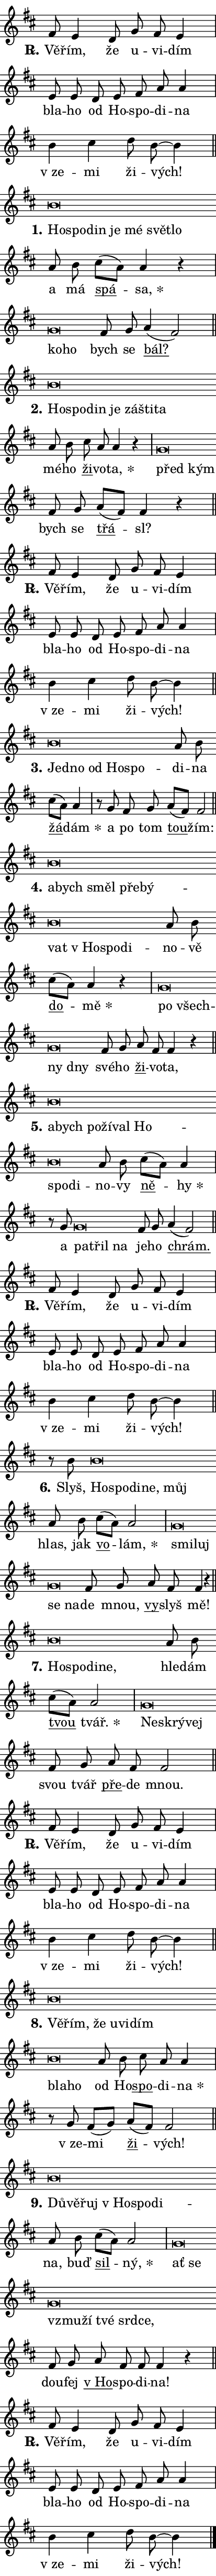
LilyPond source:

\version "2.24.0"
\header { tagline = "" }
\paper {
  indent = 0\cm
  top-margin = 0\cm
  right-margin = 0\cm
  bottom-margin = 0\cm
  left-margin = 0\cm
  paper-width = 7\cm
  page-breaking = #ly:one-page-breaking
  system-system-spacing.basic-distance = #11
  score-system-spacing.basic-distance = #11
  ragged-last = ##f
}


%% Author: Thomas Morley
%% https://lists.gnu.org/archive/html/lilypond-user/2020-05/msg00002.html
#(define (line-position grob)
"Returns position of @var[grob} in current system:
   @code{'start}, if at first time-step
   @code{'end}, if at last time-step
   @code{'middle} otherwise
"
  (let* ((col (ly:item-get-column grob))
         (ln (ly:grob-object col 'left-neighbor))
         (rn (ly:grob-object col 'right-neighbor))
         (col-to-check-left (if (ly:grob? ln) ln col))
         (col-to-check-right (if (ly:grob? rn) rn col))
         (break-dir-left
           (and
             (ly:grob-property col-to-check-left 'non-musical #f)
             (ly:item-break-dir col-to-check-left)))
         (break-dir-right
           (and
             (ly:grob-property col-to-check-right 'non-musical #f)
             (ly:item-break-dir col-to-check-right))))
        (cond ((eqv? 1 break-dir-left) 'start)
              ((eqv? -1 break-dir-right) 'end)
              (else 'middle))))

#(define (tranparent-at-line-position vctor)
  (lambda (grob)
  "Relying on @code{line-position} select the relevant enry from @var{vctor}.
Used to determine transparency,"
    (case (line-position grob)
      ((end) (not (vector-ref vctor 0)))
      ((middle) (not (vector-ref vctor 1)))
      ((start) (not (vector-ref vctor 2))))))

noteHeadBreakVisibility =
#(define-music-function (break-visibility)(vector?)
"Makes @code{NoteHead}s transparent relying on @var{break-visibility}"
#{
  \override NoteHead.transparent =
    #(tranparent-at-line-position break-visibility)
#})

#(define delete-ledgers-for-transparent-note-heads
  (lambda (grob)
    "Reads whether a @code{NoteHead} is transparent.
If so this @code{NoteHead} is removed from @code{'note-heads} from
@var{grob}, which is supposed to be @code{LedgerLineSpanner}.
As a result ledgers are not printed for this @code{NoteHead}"
    (let* ((nhds-array (ly:grob-object grob 'note-heads))
           (nhds-list
             (if (ly:grob-array? nhds-array)
                 (ly:grob-array->list nhds-array)
                 '()))
           ;; Relies on the transparent-property being done before
           ;; Staff.LedgerLineSpanner.after-line-breaking is executed.
           ;; This is fragile ...
           (to-keep
             (remove
               (lambda (nhd)
                 (ly:grob-property nhd 'transparent #f))
               nhds-list)))
      ;; TODO find a better method to iterate over grob-arrays, similiar
      ;; to filter/remove etc for lists
      ;; For now rebuilt from scratch
      (set! (ly:grob-object grob 'note-heads)  '())
      (for-each
        (lambda (nhd)
          (ly:pointer-group-interface::add-grob grob 'note-heads nhd))
        to-keep))))

hideNotes = {
  \noteHeadBreakVisibility #begin-of-line-visible
}
unHideNotes = {
  \noteHeadBreakVisibility #all-visible
}

% work-around for resetting accidentals
% https://lilypond.org/doc/v2.23/Documentation/notation/displaying-rhythms#unmetered-music
cadenzaMeasure = {
  \cadenzaOff
  \partial 1024 s1024
  \cadenzaOn
}

#(define-markup-command (accent layout props text) (markup?)
  "Underline accented syllable"
  (interpret-markup layout props
    #{\markup \override #'(offset . 4.3) \underline { #text }#}))

responsum = \markup \concat {
  "R" \hspace #-1.05 \path #0.1 #'((moveto 0 0.07) (lineto 0.9 0.8)) \hspace #0.05 "."
}

\layout {
    \context {
        \Staff
        \remove "Time_signature_engraver"
        \override LedgerLineSpanner.after-line-breaking = #delete-ledgers-for-transparent-note-heads
    }
    \context {
        \Voice {
            \override NoteHead.output-attributes = #'((class . "notehead"))
            \override Hairpin.height = #0.55
        }
    }
    \context {
        \Lyrics {
            \override StanzaNumber.output-attributes = #'((class . "stanzanumber"))
            \override LyricSpace.minimum-distance = #0.9
            \override LyricText.font-name = #"TeX Gyre Schola"
            \override LyricText.font-size = 1
            \override StanzaNumber.font-name = #"TeX Gyre Schola Bold"
            \override StanzaNumber.font-size = 1
        }
    }
}

% magnetic-lyrics.ily
%
%   written by
%     Jean Abou Samra <jean@abou-samra.fr>
%     Werner Lemberg <wl@gnu.org>
%
%   adapted by
%     Jiri Hon <jiri.hon@gmail.com>
%
% Version 2022-Apr-15

% https://www.mail-archive.com/lilypond-user@gnu.org/msg149350.html

#(define (Left_hyphen_pointer_engraver context)
   "Collect syllable-hyphen-syllable occurrences in lyrics and store
them in properties.  This engraver only looks to the left.  For
example, if the lyrics input is @code{foo -- bar}, it does the
following.

@itemize @bullet
@item
Set the @code{text} property of the @code{LyricHyphen} grob between
@q{foo} and @q{bar} to @code{foo}.

@item
Set the @code{left-hyphen} property of the @code{LyricText} grob with
text @q{foo} to the @code{LyricHyphen} grob between @q{foo} and
@q{bar}.
@end itemize

Use this auxiliary engraver in combination with the
@code{lyric-@/text::@/apply-@/magnetic-@/offset!} hook."
   (let ((hyphen #f)
         (text #f))
     (make-engraver
      (acknowledgers
       ((lyric-syllable-interface engraver grob source-engraver)
        (set! text grob)))
      (end-acknowledgers
       ((lyric-hyphen-interface engraver grob source-engraver)
        ;(when (not (grob::has-interface grob 'lyric-space-interface))
          (set! hyphen grob)));)
      ((stop-translation-timestep engraver)
       (when (and text hyphen)
         (ly:grob-set-object! text 'left-hyphen hyphen))
       (set! text #f)
       (set! hyphen #f)))))

#(define (lyric-text::apply-magnetic-offset! grob)
   "If the space between two syllables is less than the value in
property @code{LyricText@/.details@/.squash-threshold}, move the right
syllable to the left so that it gets concatenated with the left
syllable.

Use this function as a hook for
@code{LyricText@/.after-@/line-@/breaking} if the
@code{Left_@/hyphen_@/pointer_@/engraver} is active."
   (let ((hyphen (ly:grob-object grob 'left-hyphen #f)))
     (when hyphen
       (let ((left-text (ly:spanner-bound hyphen LEFT)))
         (when (grob::has-interface left-text 'lyric-syllable-interface)
           (let* ((common (ly:grob-common-refpoint grob left-text X))
                  (this-x-ext (ly:grob-extent grob common X))
                  (left-x-ext
                   (begin
                     ;; Trigger magnetism for left-text.
                     (ly:grob-property left-text 'after-line-breaking)
                     (ly:grob-extent left-text common X)))
                  ;; `delta` is the gap width between two syllables.
                  (delta (- (interval-start this-x-ext)
                            (interval-end left-x-ext)))
                  (details (ly:grob-property grob 'details))
                  (threshold (assoc-get 'squash-threshold details 0.2)))
             (when (< delta threshold)
               (let* (;; We have to manipulate the input text so that
                      ;; ligatures crossing syllable boundaries are not
                      ;; disabled.  For languages based on the Latin
                      ;; script this is essentially a beautification.
                      ;; However, for non-Western scripts it can be a
                      ;; necessity.
                      (lt (ly:grob-property left-text 'text))
                      (rt (ly:grob-property grob 'text))
                      (is-space (grob::has-interface hyphen 'lyric-space-interface))
                      (space (if is-space " " ""))
                      (space-markup (grob-interpret-markup grob " "))
                      (space-size (interval-length (ly:stencil-extent space-markup X)))
                      (extra-delta (if is-space space-size 0))
                      ;; Append new syllable.
                      (ltrt-space (if (and (string? lt) (string? rt))
                                (string-append lt space rt)
                                (make-concat-markup (list lt space rt))))
                      ;; Right-align `ltrt` to the right side.
                      (ltrt-space-markup (grob-interpret-markup
                               grob
                               (make-translate-markup
                                (cons (interval-length this-x-ext) 0)
                                (make-right-align-markup ltrt-space)))))
                 (begin
                   ;; Don't print `left-text`.
                   (ly:grob-set-property! left-text 'stencil #f)
                   ;; Set text and stencil (which holds all collected
                   ;; syllables so far) and shift it to the left.
                   (ly:grob-set-property! grob 'text ltrt-space)
                   (ly:grob-set-property! grob 'stencil ltrt-space-markup)
                   (ly:grob-translate-axis! grob (- (- delta extra-delta)) X))))))))))


#(define (lyric-hyphen::displace-bounds-first grob)
   ;; Make very sure this callback isn't triggered too early.
   (let ((left (ly:spanner-bound grob LEFT))
         (right (ly:spanner-bound grob RIGHT)))
     (ly:grob-property left 'after-line-breaking)
     (ly:grob-property right 'after-line-breaking)
     (ly:lyric-hyphen::print grob)))

squashThreshold = #0.4

\layout {
  \context {
    \Lyrics
    \consists #Left_hyphen_pointer_engraver
    \override LyricText.after-line-breaking =
      #lyric-text::apply-magnetic-offset!
    \override LyricHyphen.stencil = #lyric-hyphen::displace-bounds-first
    \override LyricText.details.squash-threshold = \squashThreshold
    \override LyricHyphen.minimum-distance = 0
    \override LyricHyphen.minimum-length = \squashThreshold
  }
}

squash = \override LyricText.details.squash-threshold = 9999
unSquash = \override LyricText.details.squash-threshold = \squashThreshold

left = \override LyricText.self-alignment-X = #LEFT
unLeft = \revert LyricText.self-alignment-X

starOffset = #(lambda (grob) 
                (let ((x_offset (ly:self-alignment-interface::aligned-on-x-parent grob)))
                  (if (= x_offset 0) 0 (+ x_offset 1.2))))

star = #(define-music-function (syllable)(string?)
"Append star separator at the end of a syllable"
#{
  \once \override LyricText.X-offset = #starOffset
  \lyricmode { \markup {
    #syllable
    \override #'((font-name . "TeX Gyre Schola Bold")) \hspace #0.2 \lower #0.65 \larger "*"
  } }
#})

starAccent = #(define-music-function (syllable)(string?)
"Append star separator at the end of a syllable and make accent"
#{
  \once \override LyricText.X-offset = #starOffset
  \lyricmode { \markup {
    \accent #syllable
    \override #'((font-name . "TeX Gyre Schola Bold")) \hspace #0.2 \lower #0.65 \larger "*"
  } }
#})

breath = #(define-music-function (syllable)(string?)
"Append breathing indicator at the end of a syllable"
#{
  \lyricmode { \markup { #syllable "+" } }
#})

optionalBreath = #(define-music-function (syllable)(string?)
"Append optional breathing indicator at the end of a syllable"
#{
  \lyricmode { \markup { #syllable "(+)" } }
#})


\score {
    <<
        \new Voice = "melody" { \cadenzaOn \key d \major \relative { fis'8 e4 d8 g fis e4 \cadenzaMeasure \bar "|" e8 e d e \bar "" fis a a4 \cadenzaMeasure \bar "|" b cis d8 b~ b4 \cadenzaMeasure \bar "||" \break } }
        \new Lyrics \lyricsto "melody" { \lyricmode { \set stanza = \responsum
Vě -- řím, že u -- vi -- dím bla -- ho od Ho -- spo -- di -- na "v ze" -- mi ži -- vých! } }
    >>
    \layout {}
}

\score {
    <<
        \new Voice = "melody" { \cadenzaOn \key d \major \relative { b'\breve*1/16 \hideNotes \breve*1/16 \bar "" \breve*1/16 \bar "" \breve*1/16 \bar "" \breve*1/16 \bar "" \breve*1/16 \breve*1/16 \bar "" \unHideNotes a8 b \bar "" cis[( a)] a4 r \cadenzaMeasure \bar "|" g\breve*1/16 \hideNotes \breve*1/16 \bar "" \unHideNotes fis8 g \bar "" a4( fis2) \cadenzaMeasure \bar "||" \break } }
        \new Lyrics \lyricsto "melody" { \lyricmode { \set stanza = "1."
\left Ho -- \squash spo -- din je mé svět -- lo \unLeft \unSquash a má \markup \accent spá -- \star sa, \left ko -- \squash ho \unLeft \unSquash bych se \markup \accent bál? } }
    >>
    \layout {}
}

\score {
    <<
        \new Voice = "melody" { \cadenzaOn \key d \major \relative { b'\breve*1/16 \hideNotes \breve*1/16 \bar "" \breve*1/16 \bar "" \breve*1/16 \bar "" \breve*1/16 \bar "" \breve*1/16 \breve*1/16 \bar "" \unHideNotes a8 b \bar "" cis a a4 r \cadenzaMeasure \bar "|" g\breve*1/16 \hideNotes \breve*1/16 \bar "" \unHideNotes fis8 g \bar "" a[( fis)] fis4 r \cadenzaMeasure \bar "||" \break } }
        \new Lyrics \lyricsto "melody" { \lyricmode { \set stanza = "2."
\left Ho -- \squash spo -- din je zá -- šti -- ta \unLeft \unSquash mé -- ho \markup \accent ži -- vo -- \star ta, \left před \squash kým \unLeft \unSquash bych se \markup \accent třá -- sl? } }
    >>
    \layout {}
}

\score {
    <<
        \new Voice = "melody" { \cadenzaOn \key d \major \relative { fis'8 e4 d8 g fis e4 \cadenzaMeasure \bar "|" e8 e d e \bar "" fis a a4 \cadenzaMeasure \bar "|" b cis d8 b~ b4 \cadenzaMeasure \bar "||" \break } }
        \new Lyrics \lyricsto "melody" { \lyricmode { \set stanza = \responsum
Vě -- řím, že u -- vi -- dím bla -- ho od Ho -- spo -- di -- na "v ze" -- mi ži -- vých! } }
    >>
    \layout {}
}

\score {
    <<
        \new Voice = "melody" { \cadenzaOn \key d \major \relative { b'\breve*1/16 \hideNotes \breve*1/16 \bar "" \breve*1/16 \bar "" \breve*1/16 \breve*1/16 \bar "" \unHideNotes a8 b \bar "" cis[( a)] a4 \cadenzaMeasure \bar "|" r8 g8 fis8 g \bar "" a[( fis)] fis2 \cadenzaMeasure \bar "||" \break } }
        \new Lyrics \lyricsto "melody" { \lyricmode { \set stanza = "3."
\left Jed -- \squash no od Ho -- spo -- \unLeft \unSquash di -- na \markup \accent žá -- \star dám a po tom \markup \accent tou -- žím: } }
    >>
    \layout {}
}

\score {
    <<
        \new Voice = "melody" { \cadenzaOn \key d \major \relative { b'\breve*1/16 \hideNotes \breve*1/16 \bar "" \breve*1/16 \bar "" \breve*1/16 \bar "" \breve*1/16 \bar "" \breve*1/16 \bar "" \breve*1/16 \bar "" \breve*1/16 \breve*1/16 \bar "" \unHideNotes a8 b \bar "" cis[( a)] a4 r \cadenzaMeasure \bar "|" g\breve*1/16 \hideNotes \breve*1/16 \bar "" \breve*1/16 \breve*1/16 \bar "" \unHideNotes fis8 g \bar "" a8 fis fis4 r \cadenzaMeasure \bar "||" \break } }
        \new Lyrics \lyricsto "melody" { \lyricmode { \set stanza = "4."
\left a -- \squash bych směl pře -- bý -- vat "v Ho" -- spo -- di -- \unLeft \unSquash no -- vě \markup \accent do -- \star mě \left po \squash všech -- ny dny \unLeft \unSquash své -- ho \markup \accent ži -- vo -- ta, } }
    >>
    \layout {}
}

\score {
    <<
        \new Voice = "melody" { \cadenzaOn \key d \major \relative { b'\breve*1/16 \hideNotes \breve*1/16 \bar "" \breve*1/16 \bar "" \breve*1/16 \bar "" \breve*1/16 \bar "" \breve*1/16 \bar "" \breve*1/16 \breve*1/16 \bar "" \unHideNotes a8 b \bar "" cis[( a)] a4 \cadenzaMeasure \bar "|" r8 g g\breve*1/16 \hideNotes \breve*1/16 \breve*1/16 \bar "" \unHideNotes fis8 g \bar "" a4( fis2) \cadenzaMeasure \bar "||" \break } }
        \new Lyrics \lyricsto "melody" { \lyricmode { \set stanza = "5."
\left a -- \squash bych po -- ží -- val Ho -- spo -- di -- \unLeft \unSquash no -- vy \markup \accent ně -- \star hy a \left pa -- \squash třil na \unLeft \unSquash je -- ho \markup \accent chrám. } }
    >>
    \layout {}
}

\score {
    <<
        \new Voice = "melody" { \cadenzaOn \key d \major \relative { fis'8 e4 d8 g fis e4 \cadenzaMeasure \bar "|" e8 e d e \bar "" fis a a4 \cadenzaMeasure \bar "|" b cis d8 b~ b4 \cadenzaMeasure \bar "||" \break } }
        \new Lyrics \lyricsto "melody" { \lyricmode { \set stanza = \responsum
Vě -- řím, že u -- vi -- dím bla -- ho od Ho -- spo -- di -- na "v ze" -- mi ži -- vých! } }
    >>
    \layout {}
}

\score {
    <<
        \new Voice = "melody" { \cadenzaOn \key d \major \relative { r8 b'8 b\breve*1/16 \hideNotes \breve*1/16 \bar "" \breve*1/16 \bar "" \breve*1/16 \breve*1/16 \bar "" \unHideNotes a8 b \bar "" cis[( a)] a2 \cadenzaMeasure \bar "|" g\breve*1/16 \hideNotes \breve*1/16 \bar "" \breve*1/16 \breve*1/16 \bar "" \unHideNotes fis8 g \bar "" a fis fis4 r \cadenzaMeasure \bar "||" \break } }
        \new Lyrics \lyricsto "melody" { \lyricmode { \set stanza = "6."
Slyš, \left Ho -- \squash spo -- di -- ne, můj \unLeft \unSquash hlas, jak \markup \accent vo -- \star lám, \left smi -- \squash luj se na -- \unLeft \unSquash de mnou, \markup \accent vy -- slyš mě! } }
    >>
    \layout {}
}

\score {
    <<
        \new Voice = "melody" { \cadenzaOn \key d \major \relative { b'\breve*1/16 \hideNotes \breve*1/16 \bar "" \breve*1/16 \breve*1/16 \bar "" \unHideNotes a8 b \bar "" cis[( a)] a2 \cadenzaMeasure \bar "|" g\breve*1/16 \hideNotes \breve*1/16 \breve*1/16 \bar "" \unHideNotes fis8 g \bar "" a fis fis2 \cadenzaMeasure \bar "||" \break } }
        \new Lyrics \lyricsto "melody" { \lyricmode { \set stanza = "7."
\left Ho -- \squash spo -- di -- ne, \unLeft \unSquash hle -- dám \markup \accent tvou \star tvář. \left Ne -- \squash skrý -- vej \unLeft \unSquash svou tvář \markup \accent pře -- de mnou. } }
    >>
    \layout {}
}

\score {
    <<
        \new Voice = "melody" { \cadenzaOn \key d \major \relative { fis'8 e4 d8 g fis e4 \cadenzaMeasure \bar "|" e8 e d e \bar "" fis a a4 \cadenzaMeasure \bar "|" b cis d8 b~ b4 \cadenzaMeasure \bar "||" \break } }
        \new Lyrics \lyricsto "melody" { \lyricmode { \set stanza = \responsum
Vě -- řím, že u -- vi -- dím bla -- ho od Ho -- spo -- di -- na "v ze" -- mi ži -- vých! } }
    >>
    \layout {}
}

\score {
    <<
        \new Voice = "melody" { \cadenzaOn \key d \major \relative { b'\breve*1/16 \hideNotes \breve*1/16 \bar "" \breve*1/16 \bar "" \breve*1/16 \bar "" \breve*1/16 \bar "" \breve*1/16 \bar "" \breve*1/16 \breve*1/16 \bar "" \unHideNotes a8 b \bar "" cis a a4 \cadenzaMeasure \bar "|" r8 g8 fis8[( g)] \bar "" a[( fis)] fis2 \cadenzaMeasure \bar "||" \break } }
        \new Lyrics \lyricsto "melody" { \lyricmode { \set stanza = "8."
\left Vě -- \squash řím, že u -- vi -- dím bla -- ho \unLeft \unSquash od Ho -- \markup \accent spo -- di -- \star na "v ze" -- mi \markup \accent ži -- vých! } }
    >>
    \layout {}
}

\score {
    <<
        \new Voice = "melody" { \cadenzaOn \key d \major \relative { b'\breve*1/16 \hideNotes \breve*1/16 \bar "" \breve*1/16 \bar "" \breve*1/16 \bar "" \breve*1/16 \breve*1/16 \bar "" \unHideNotes a8 b \bar "" cis[( a)] a2 \cadenzaMeasure \bar "|" g\breve*1/16 \hideNotes \breve*1/16 \bar "" \breve*1/16 \bar "" \breve*1/16 \bar "" \breve*1/16 \bar "" \breve*1/16 \breve*1/16 \bar "" \unHideNotes fis8 g \bar "" a fis fis fis4 r \cadenzaMeasure \bar "||" \break } }
        \new Lyrics \lyricsto "melody" { \lyricmode { \set stanza = "9."
\left Dů -- \squash vě -- řuj "v Ho" -- spo -- di -- \unLeft \unSquash na, buď \markup \accent sil -- \star ný, \left ať \squash se vzmu -- ží tvé srd -- ce, \unLeft \unSquash dou -- fej \markup \accent "v Ho" -- spo -- di -- na! } }
    >>
    \layout {}
}

\score {
    <<
        \new Voice = "melody" { \cadenzaOn \key d \major \relative { fis'8 e4 d8 g fis e4 \cadenzaMeasure \bar "|" e8 e d e \bar "" fis a a4 \cadenzaMeasure \bar "|" b cis d8 b~ b4 \cadenzaMeasure \bar "||" \break } \bar "|." }
        \new Lyrics \lyricsto "melody" { \lyricmode { \set stanza = \responsum
Vě -- řím, že u -- vi -- dím bla -- ho od Ho -- spo -- di -- na "v ze" -- mi ži -- vých! } }
    >>
    \layout {}
}
